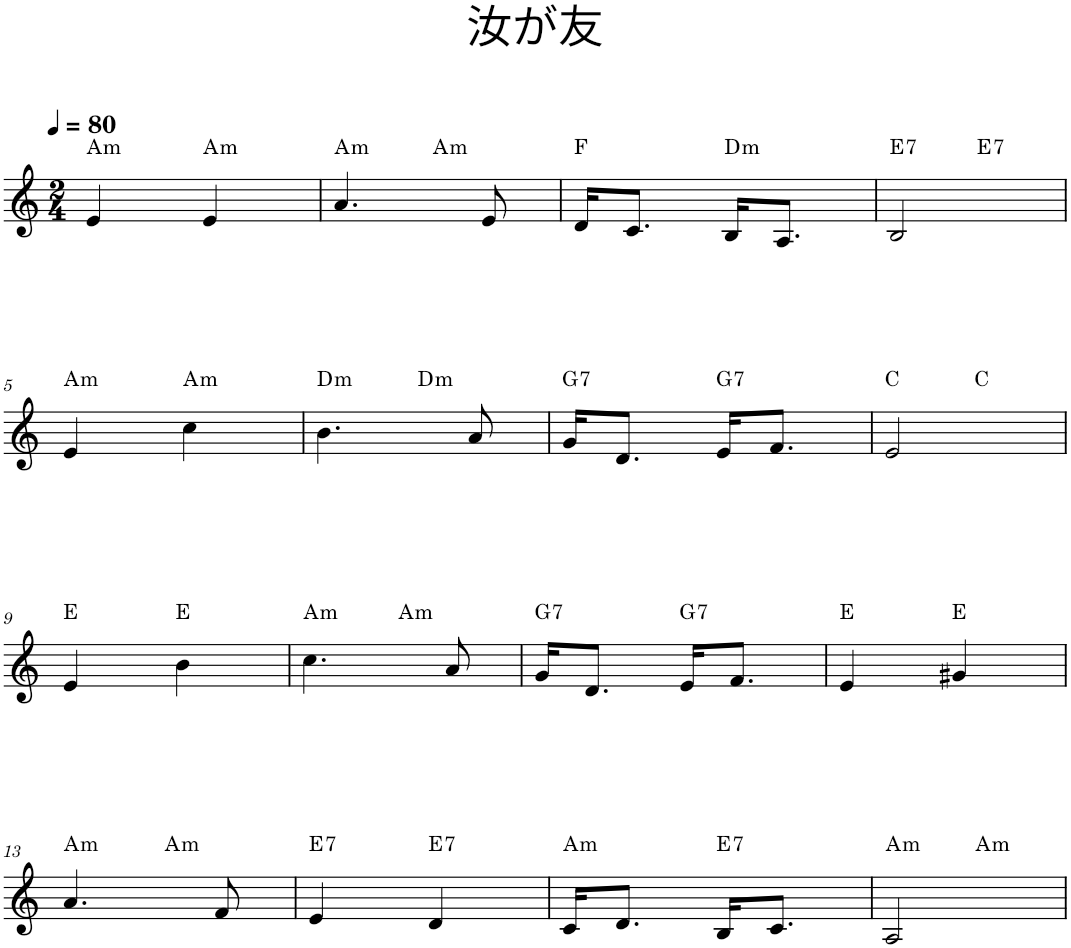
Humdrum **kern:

**kern	**harte
*part1	*part1
*staff1	*
*I"Piano	*
*I'Pno.	*
*clefG2	*
*k[]	*
*M2/4	*
*MM80	*
=1	=1
!	!LO:H:kt=m
4e/	A:min
!	!LO:H:kt=m
4e/	A:min
=2	=2
!	!LO:H:kt=m
*^	*
4.a/	4ryy	A:min
!	!	!LO:H:kt=m
.	4ryy	A:min
8e/	.	.
*v	*v	*
=3	=3
16d/KL	F:maj
8.c/J	.
!	!LO:H:kt=m
16B/KL	D:min
8.A/J	.
=4	=4
!	!LO:H:kt=7
*^	*
2B/	4ryy	E:7
!	!	!LO:H:kt=7
.	4ryy	E:7
!!LO:LB:g=z	!!
=5	=5	=5
!	!	!LO:H:kt=m
*v	*v	*
4e/	A:min
!	!LO:H:kt=m
4cc\	A:min
=6	=6
!	!LO:H:kt=m
*^	*
4.b\	4ryy	D:min
!	!	!LO:H:kt=m
.	4ryy	D:min
8a/	.	.
=7	=7	=7
!	!	!LO:H:kt=7
*v	*v	*
16g/KL	G:7
8.d/J	.
!	!LO:H:kt=7
16e/KL	G:7
8.f/J	.
=8	=8
*^	*
2e/	4ryy	C:maj
.	4ryy	C:maj
*v	*v	*
!!LO:LB:g=z
=9	=9
4e/	E:maj
4b\	E:maj
=10	=10
!	!LO:H:kt=m
*^	*
4.cc\	4ryy	A:min
!	!	!LO:H:kt=m
.	4ryy	A:min
8a/	.	.
=11	=11	=11
!	!	!LO:H:kt=7
*v	*v	*
16g/KL	G:7
8.d/J	.
!	!LO:H:kt=7
16e/KL	G:7
8.f/J	.
=12	=12
4e/	E:maj
4g#X/	E:maj
!!LO:LB:g=z
=13	=13
!	!LO:H:kt=m
*^	*
4.a/	4ryy	A:min
!	!	!LO:H:kt=m
.	4ryy	A:min
8f/	.	.
=14	=14	=14
!	!	!LO:H:kt=7
*v	*v	*
4e/	E:7
!	!LO:H:kt=7
4d/	E:7
=15	=15
!	!LO:H:kt=m
16c/KL	A:min
8.d/J	.
!	!LO:H:kt=7
16B/KL	E:7
8.c/J	.
=16	=16
!	!LO:H:kt=m
*^	*
2A/	4ryy	A:min
!	!	!LO:H:kt=m
.	4ryy	A:min
*v	*v	*
=	=
*-	*-
